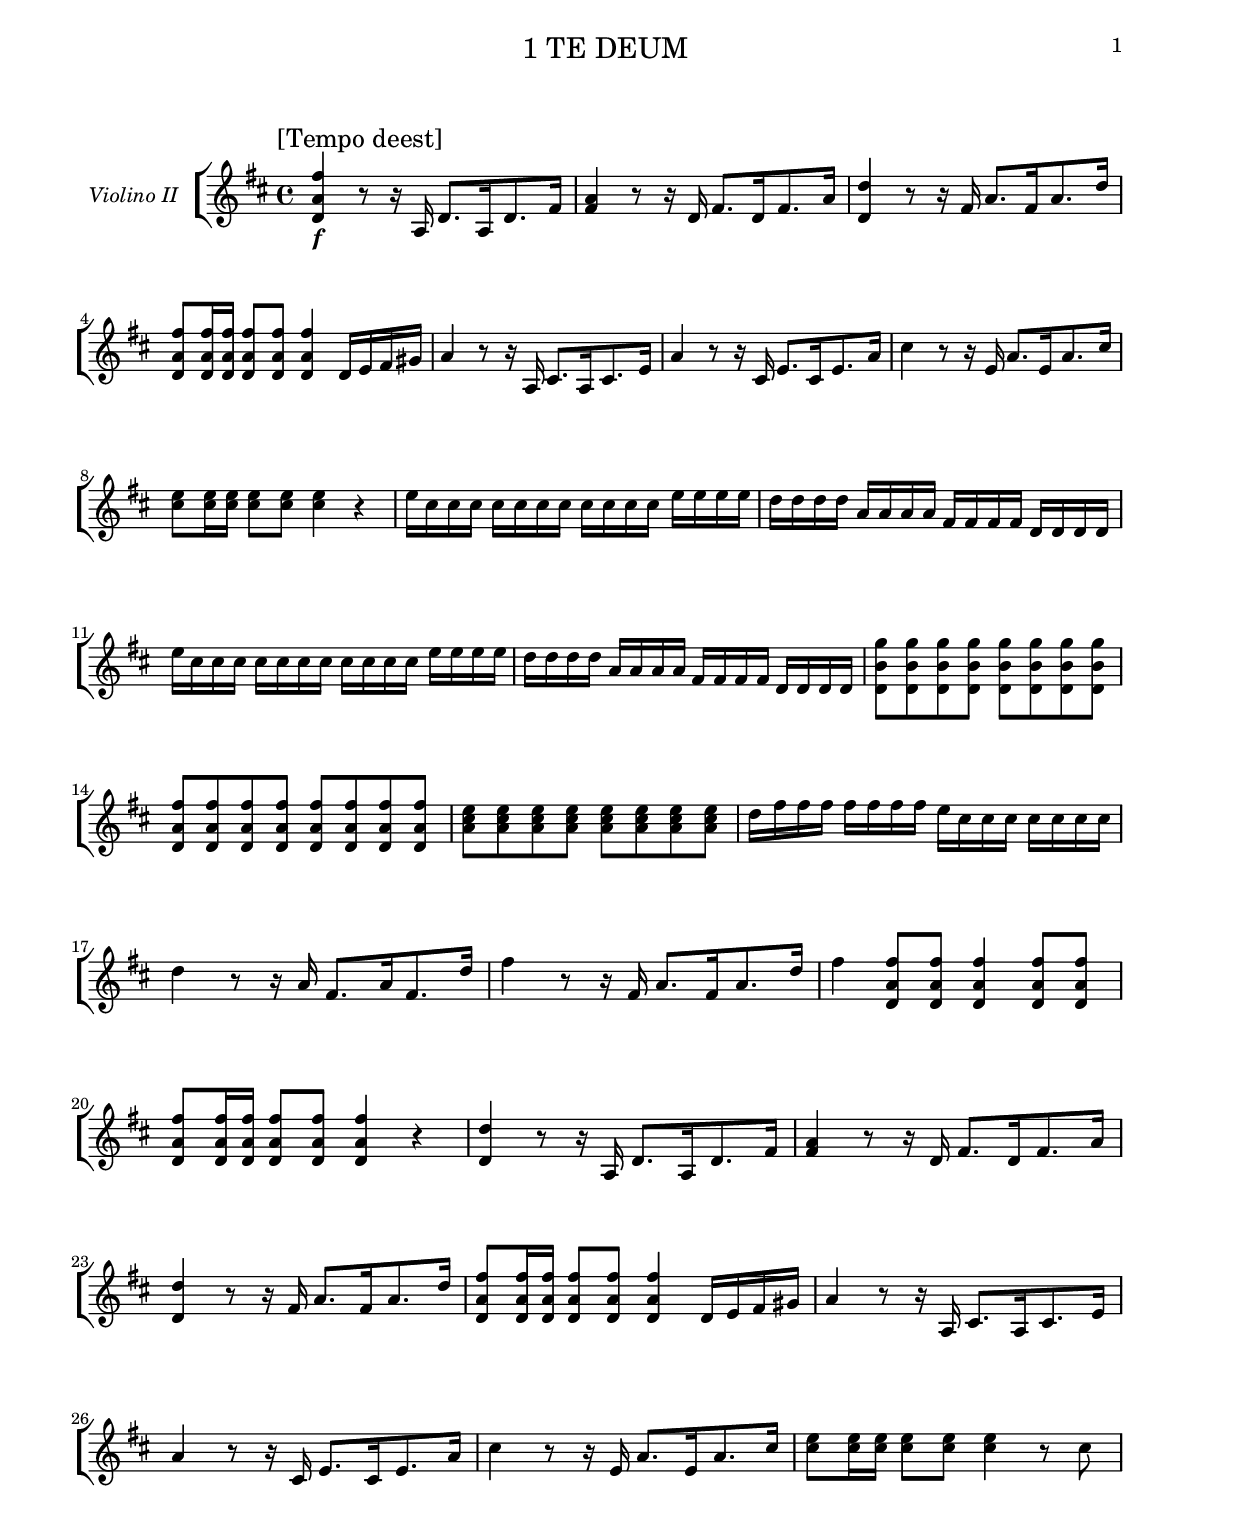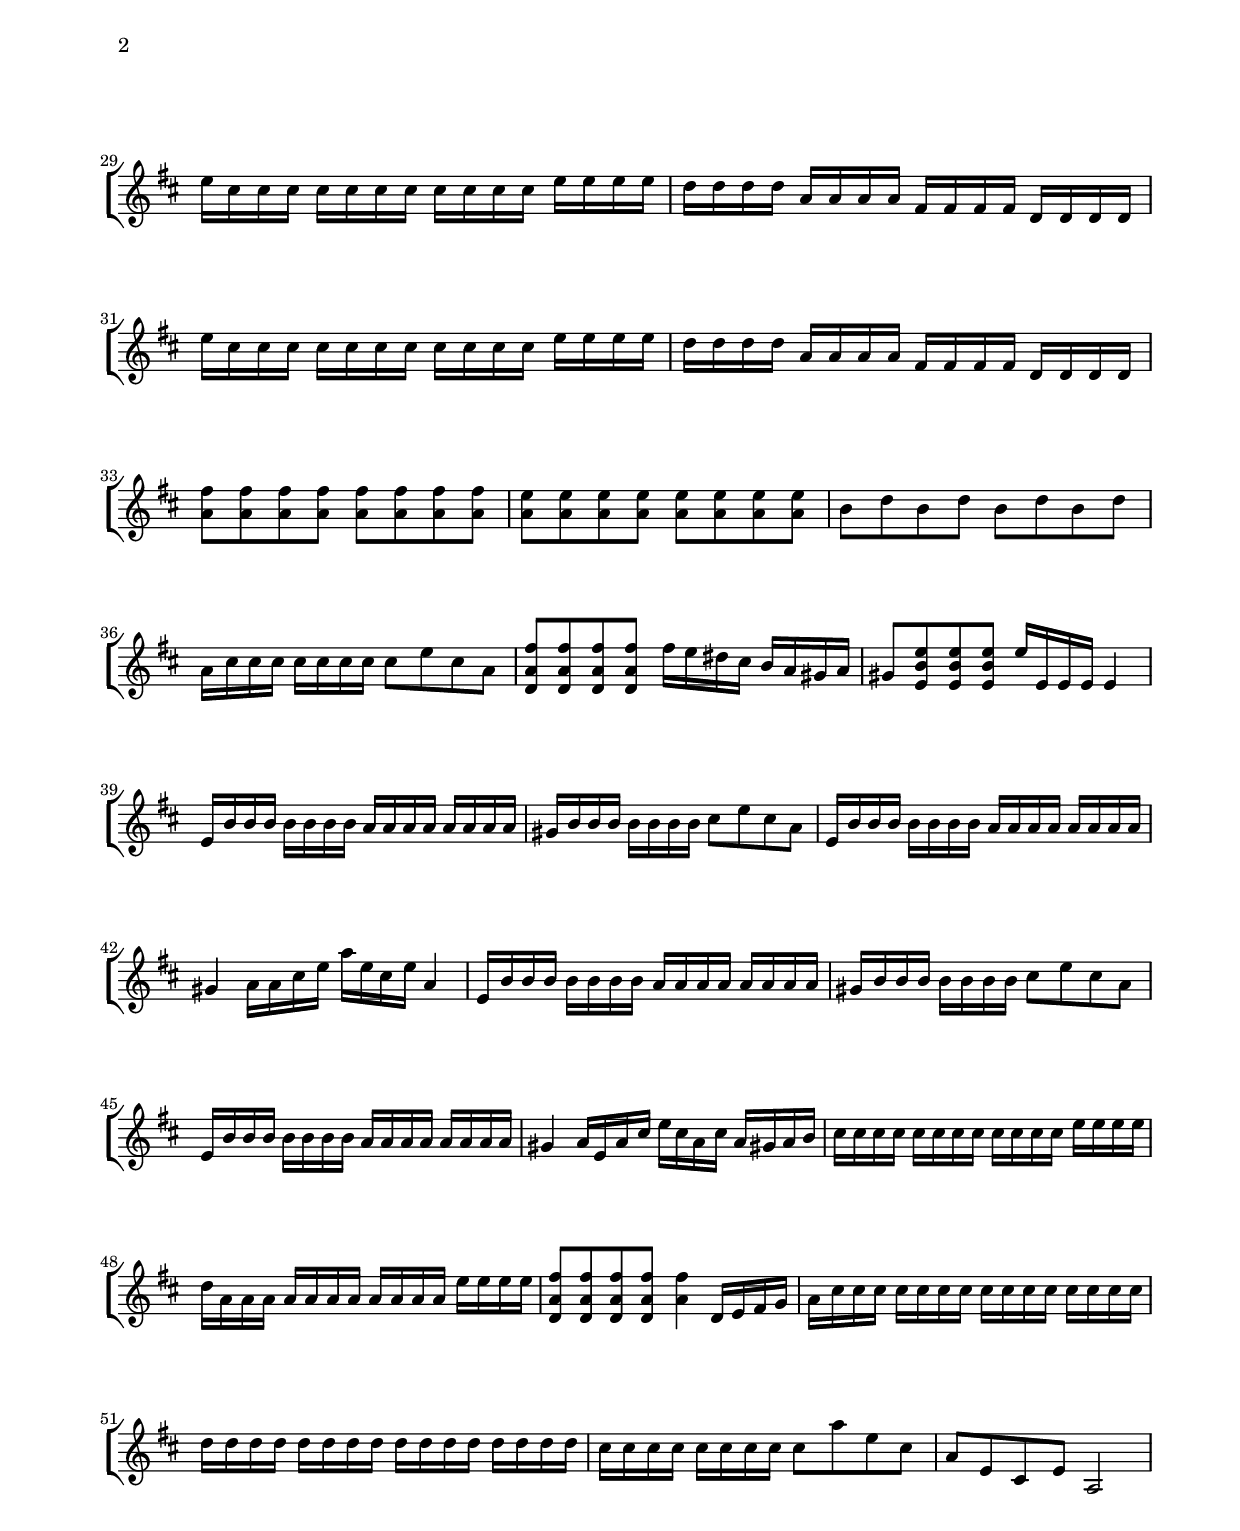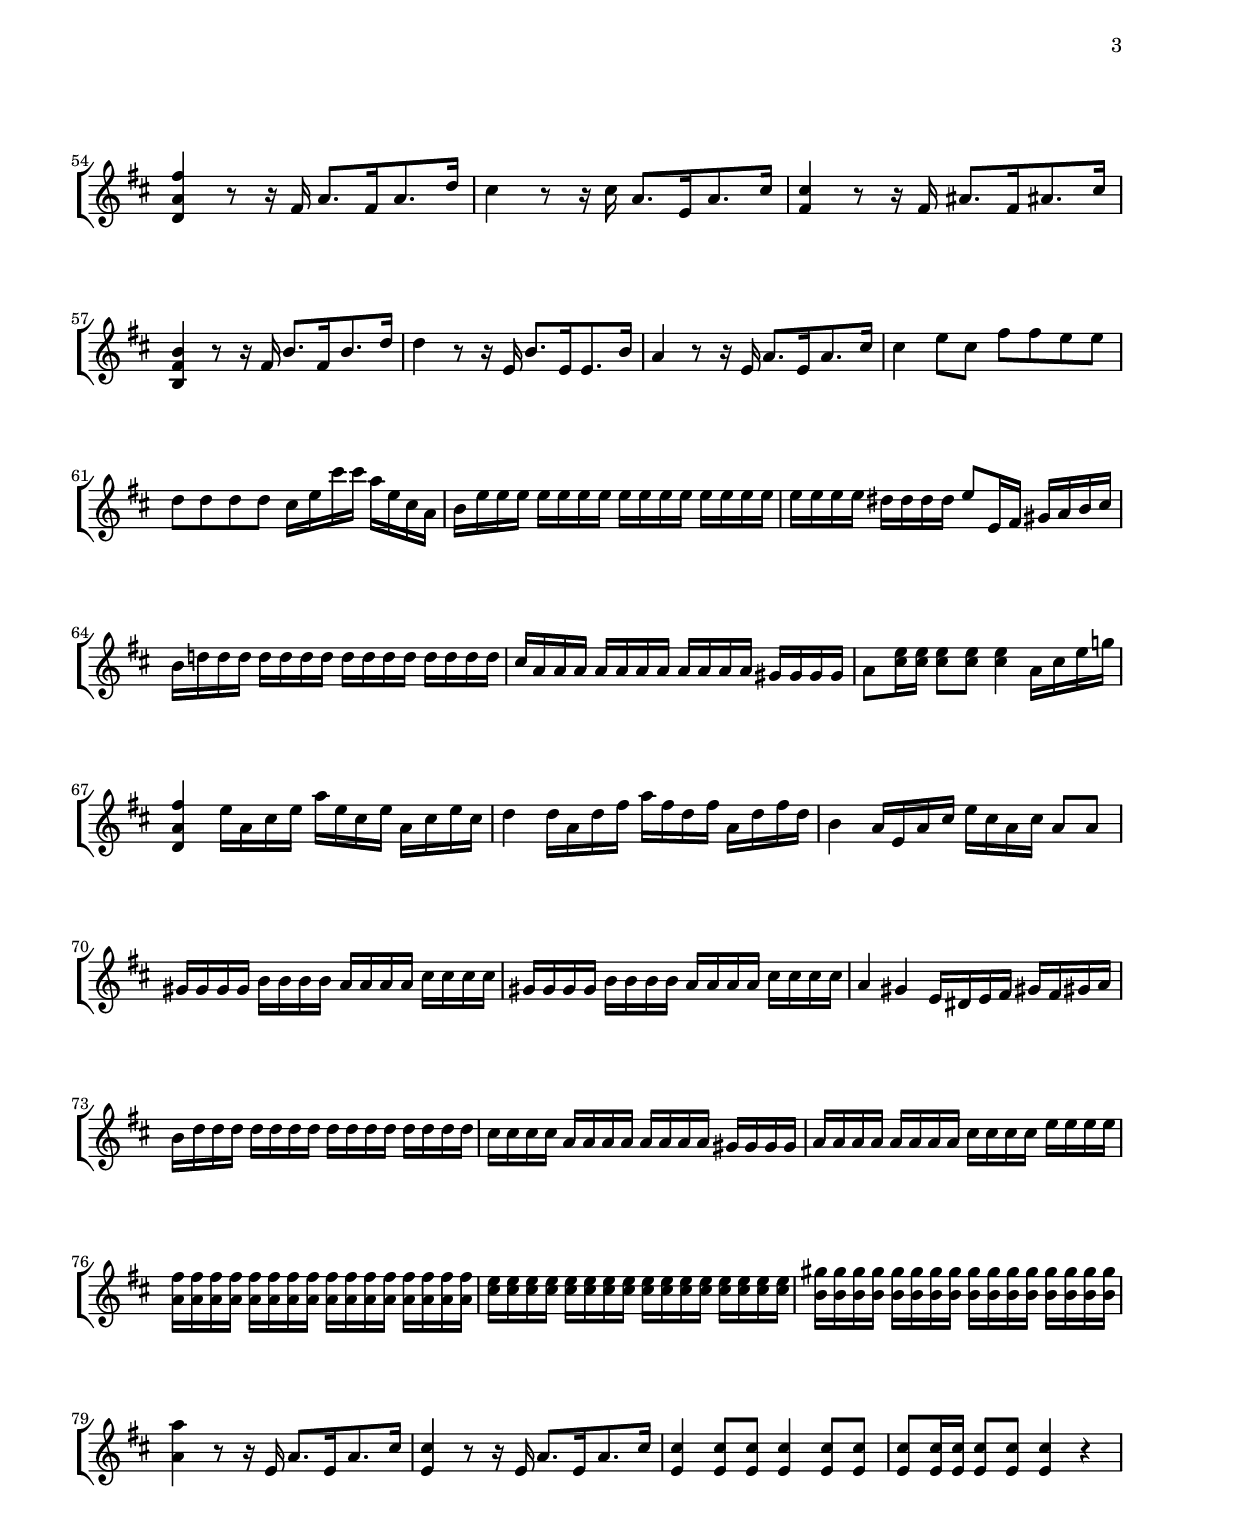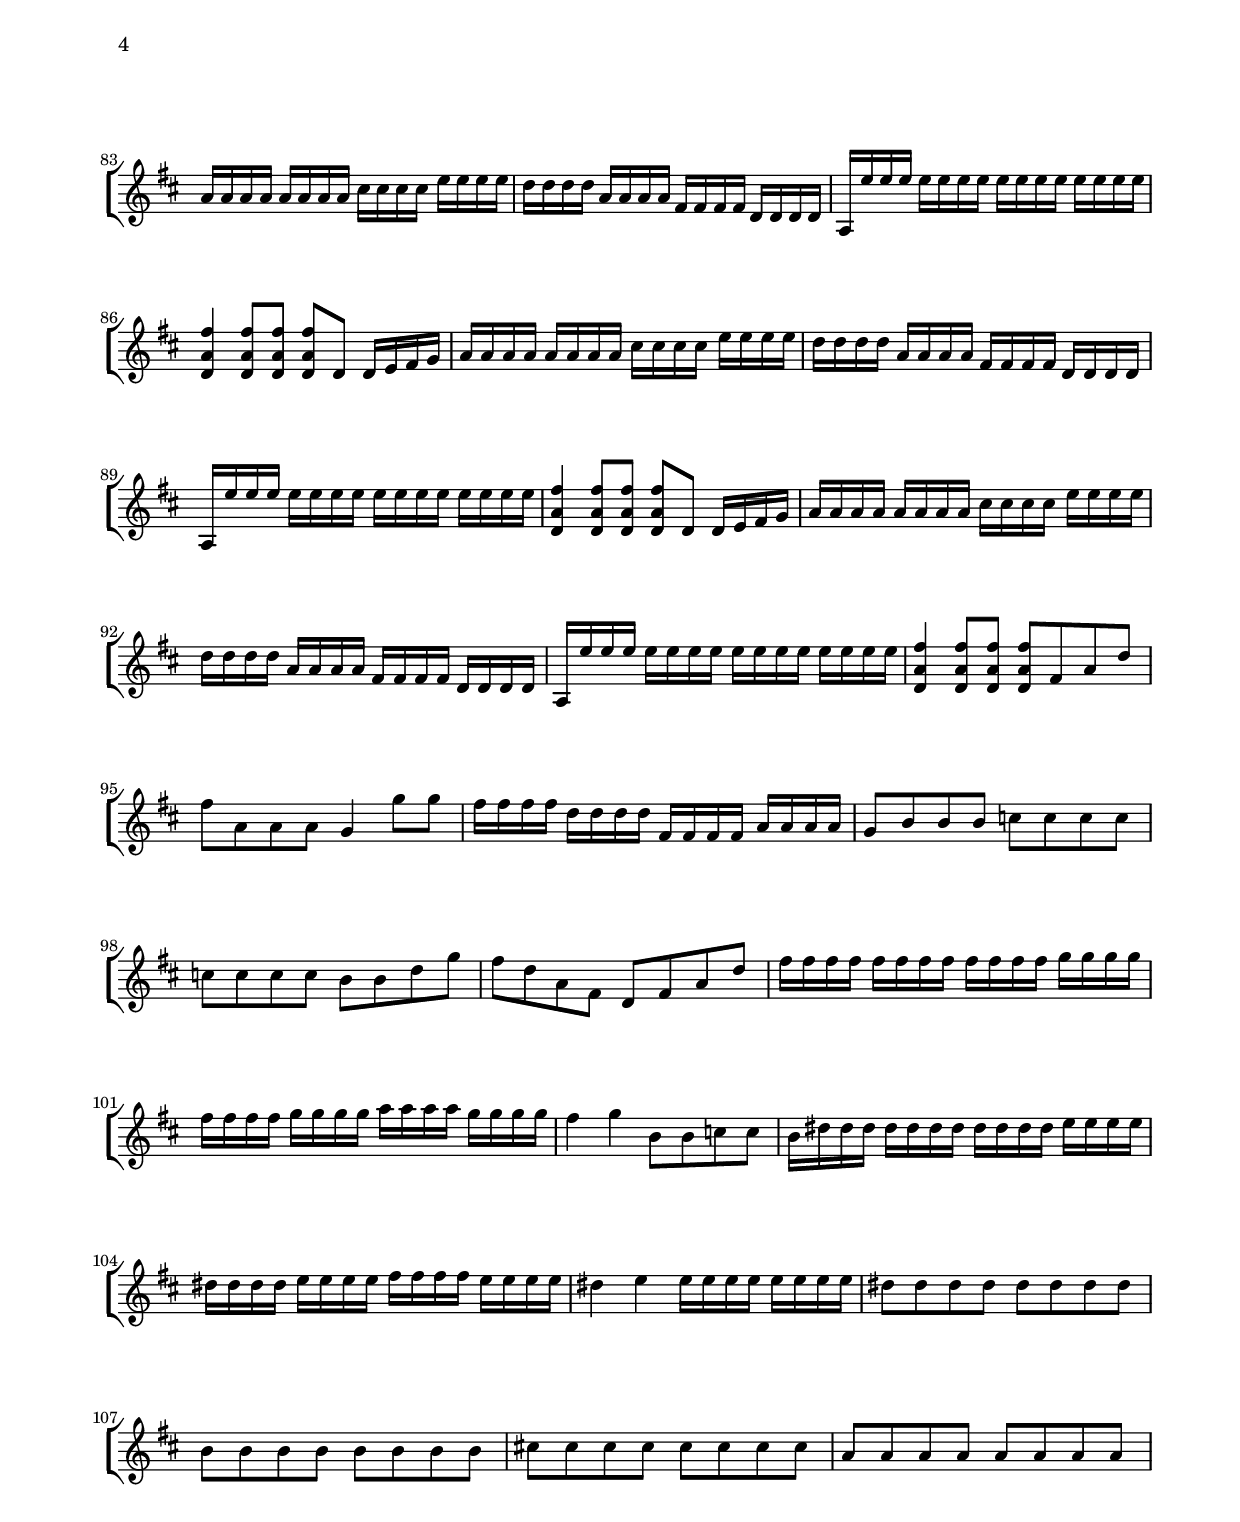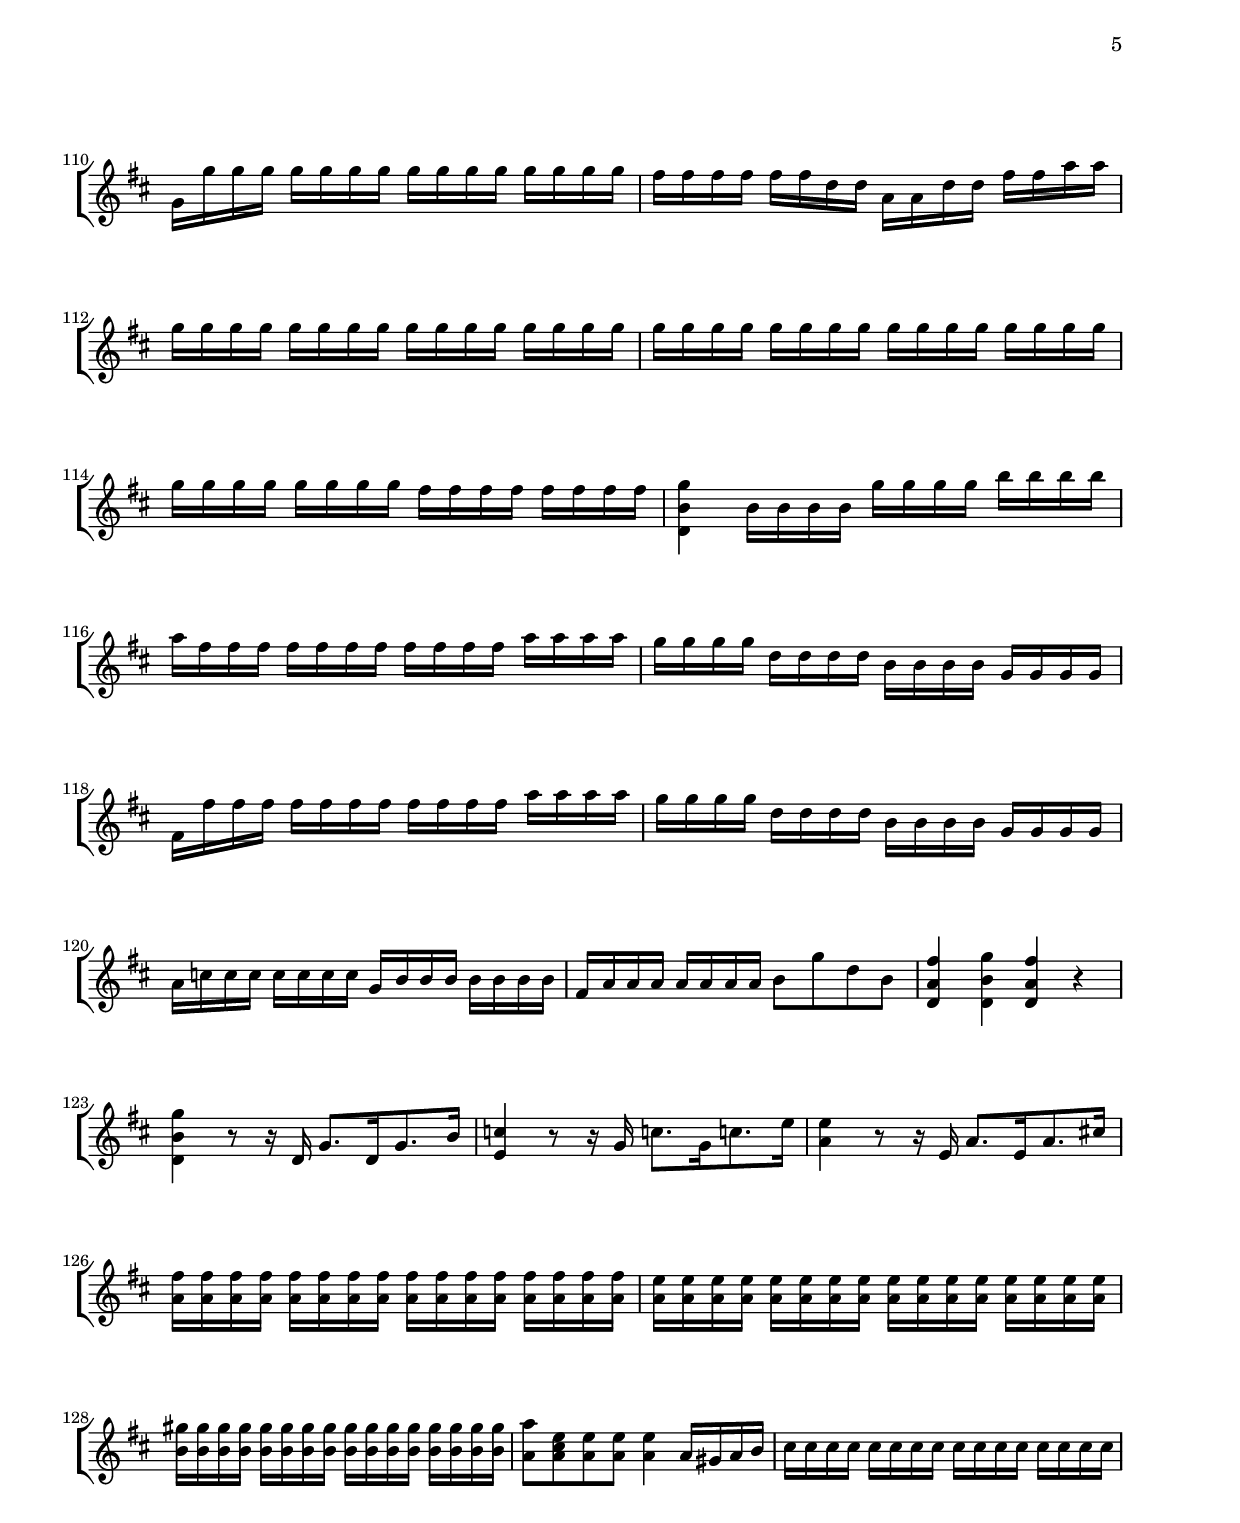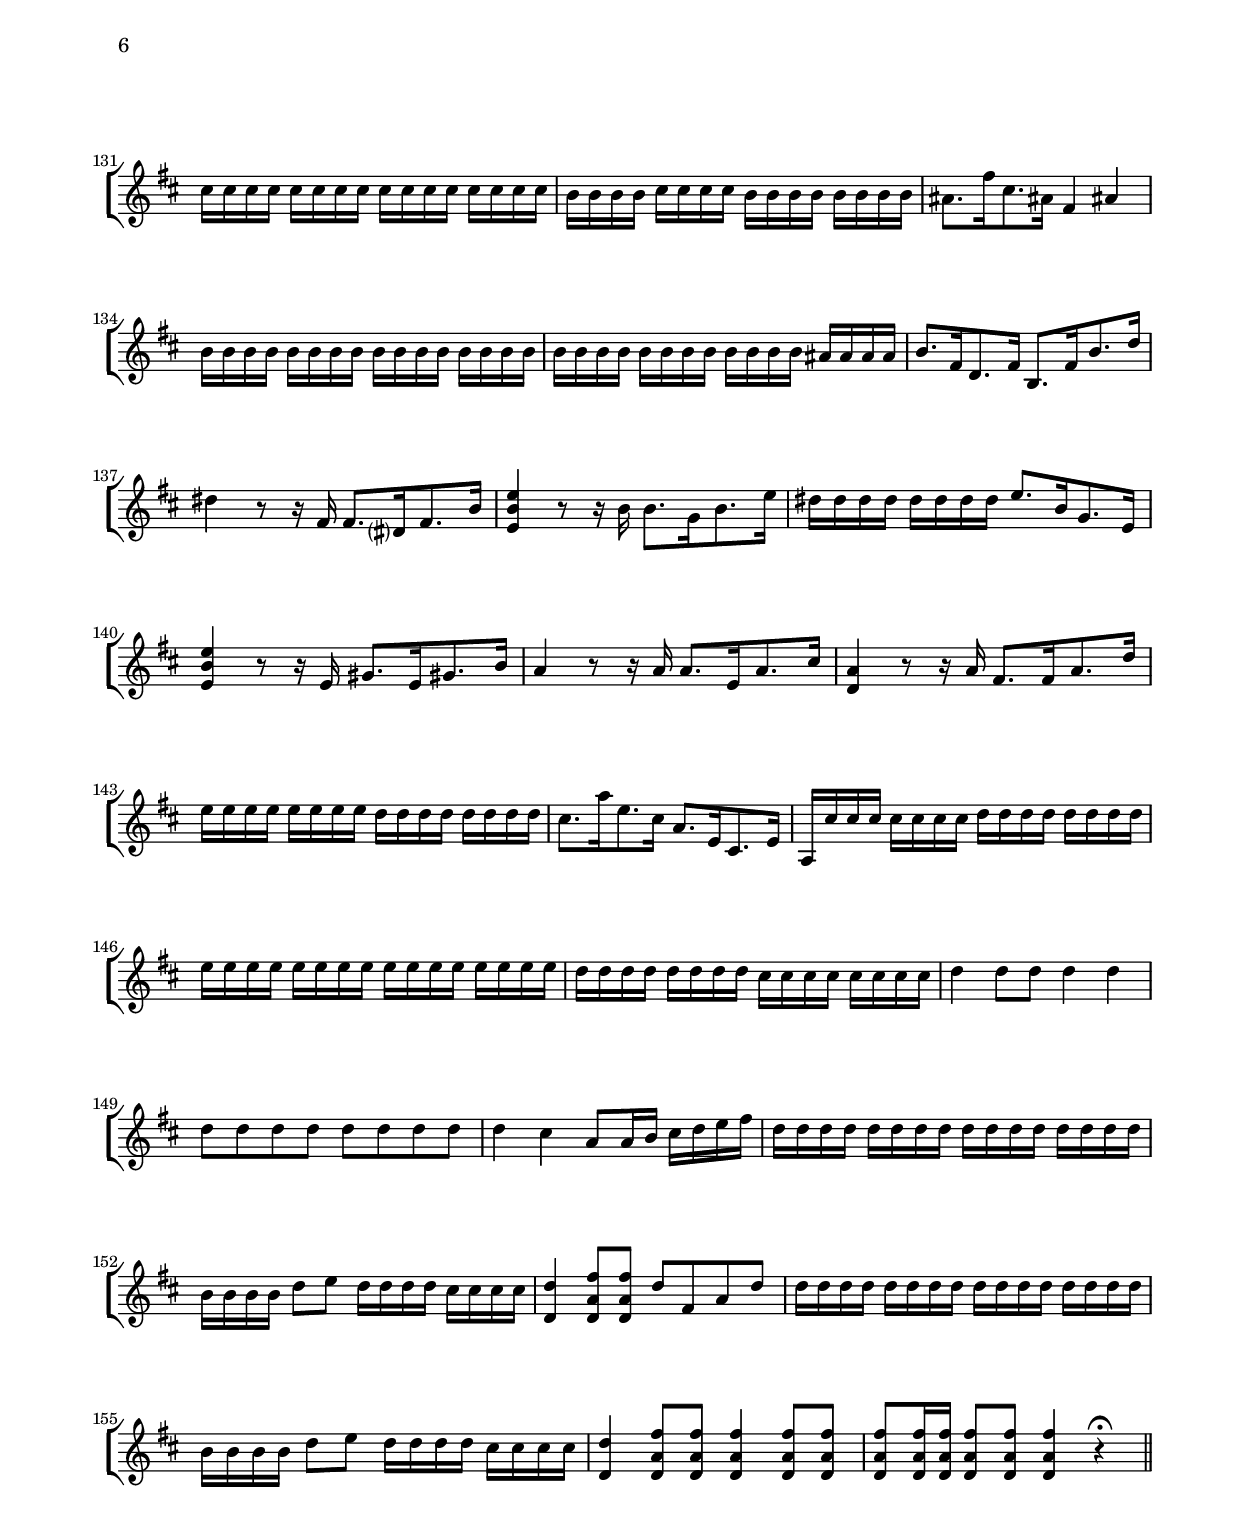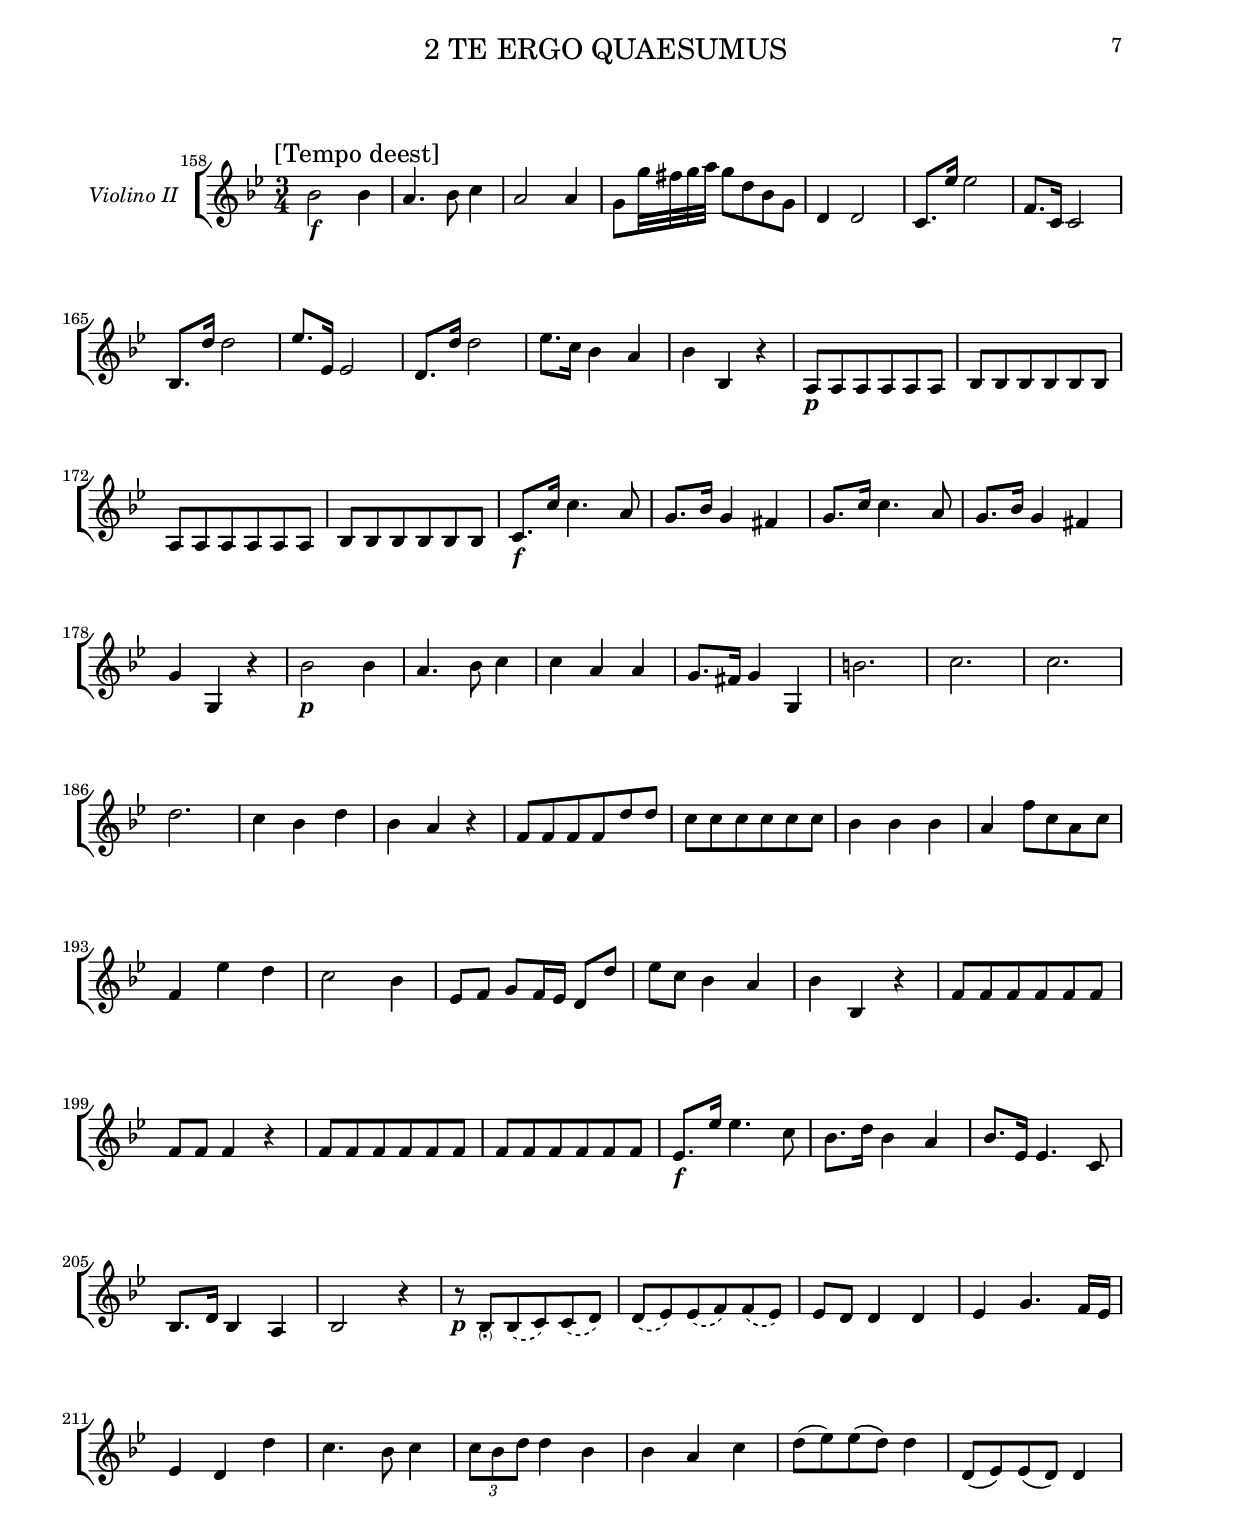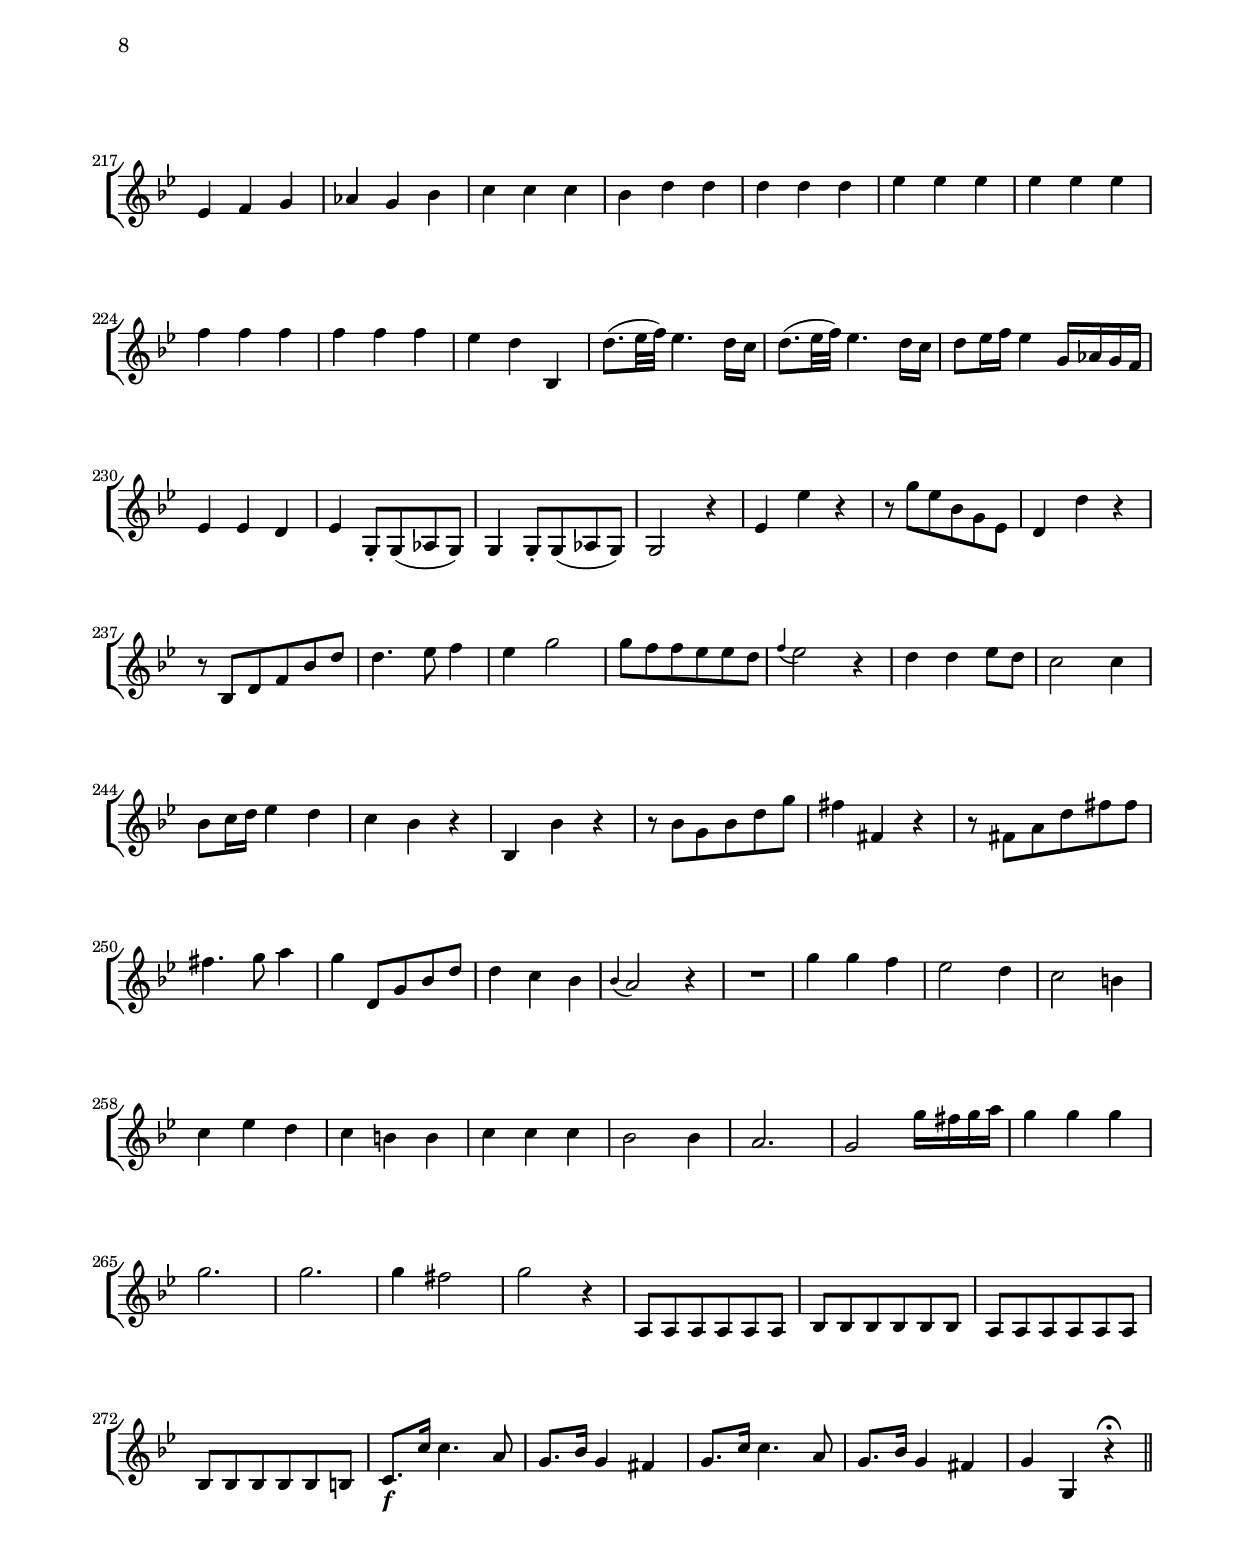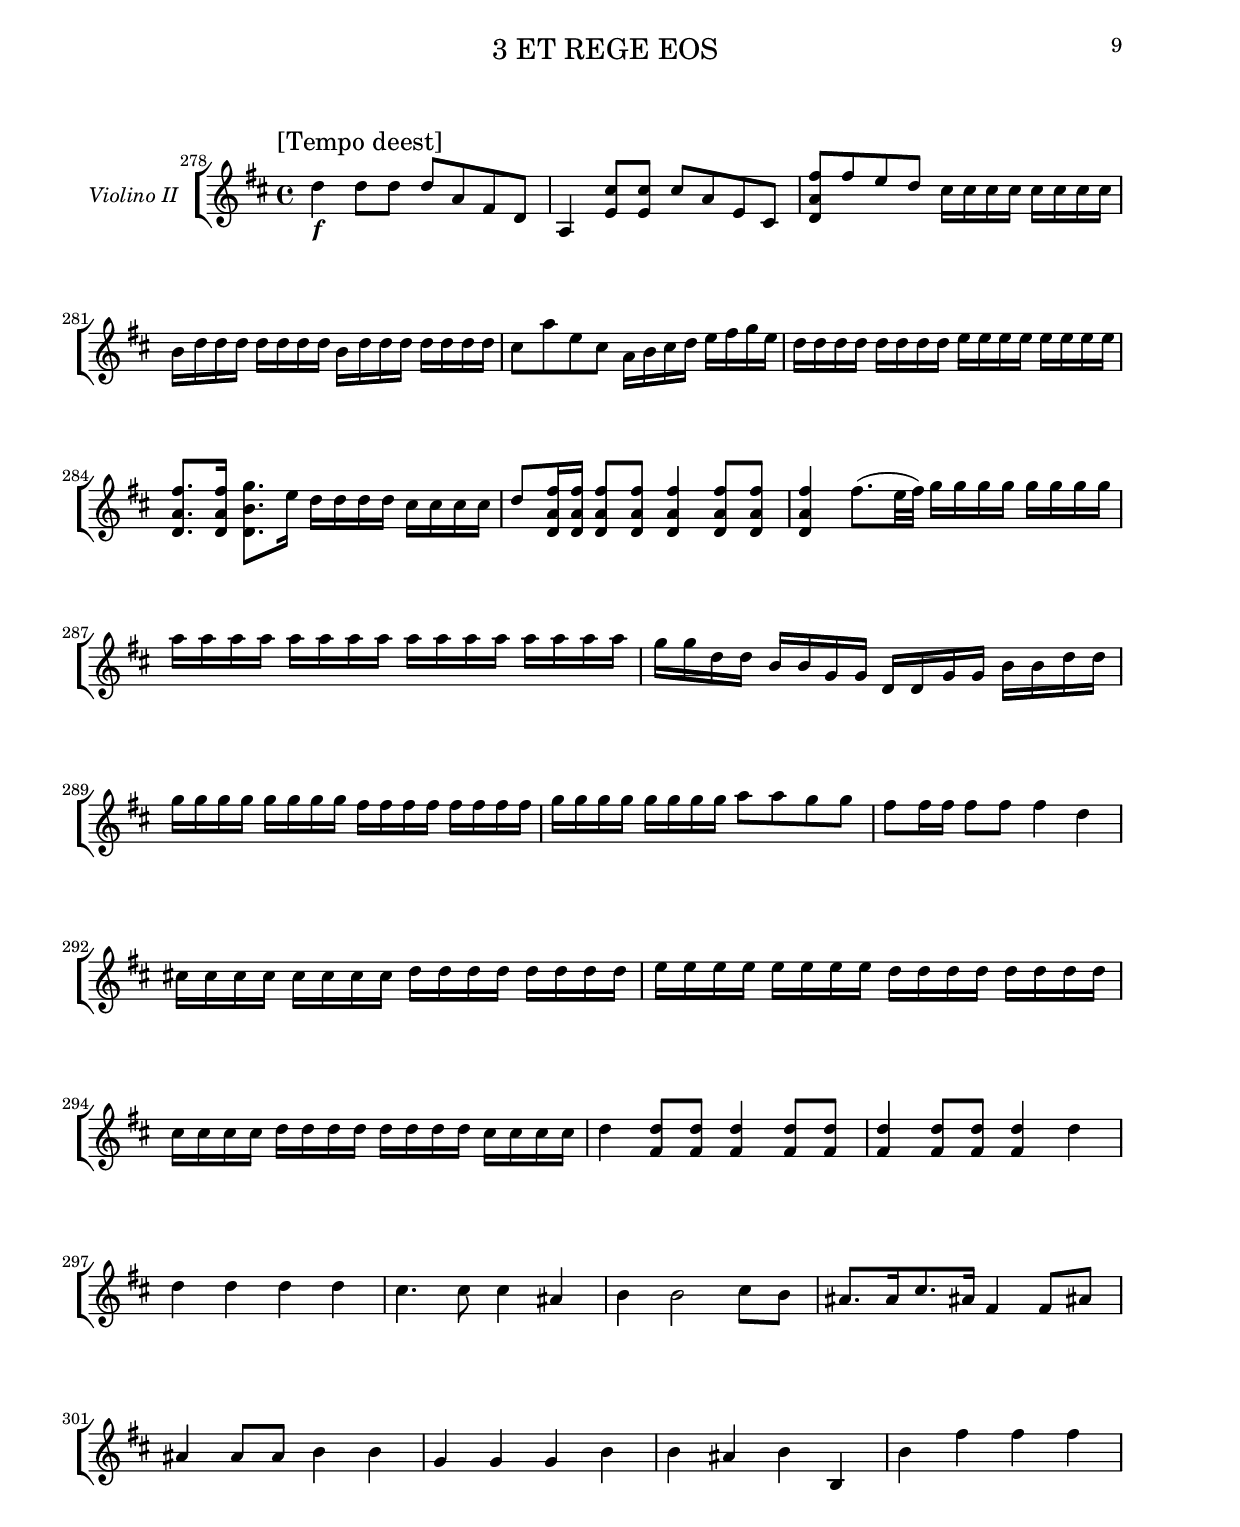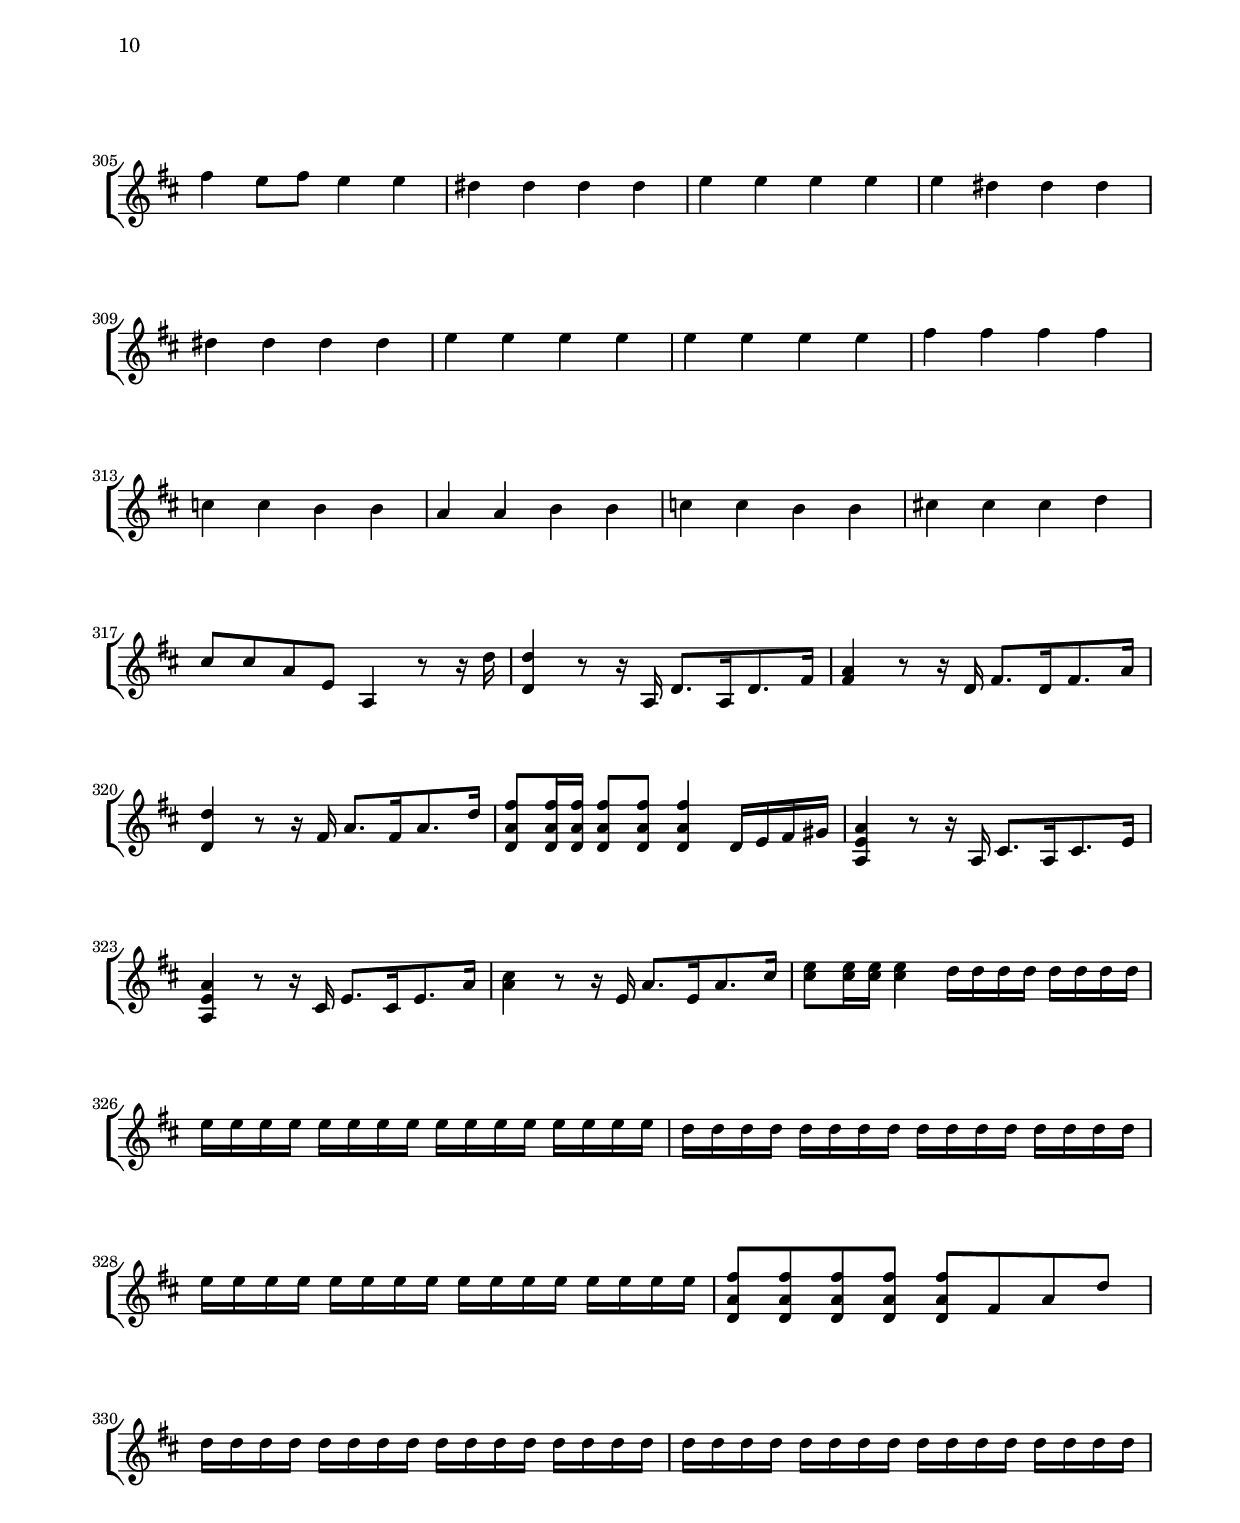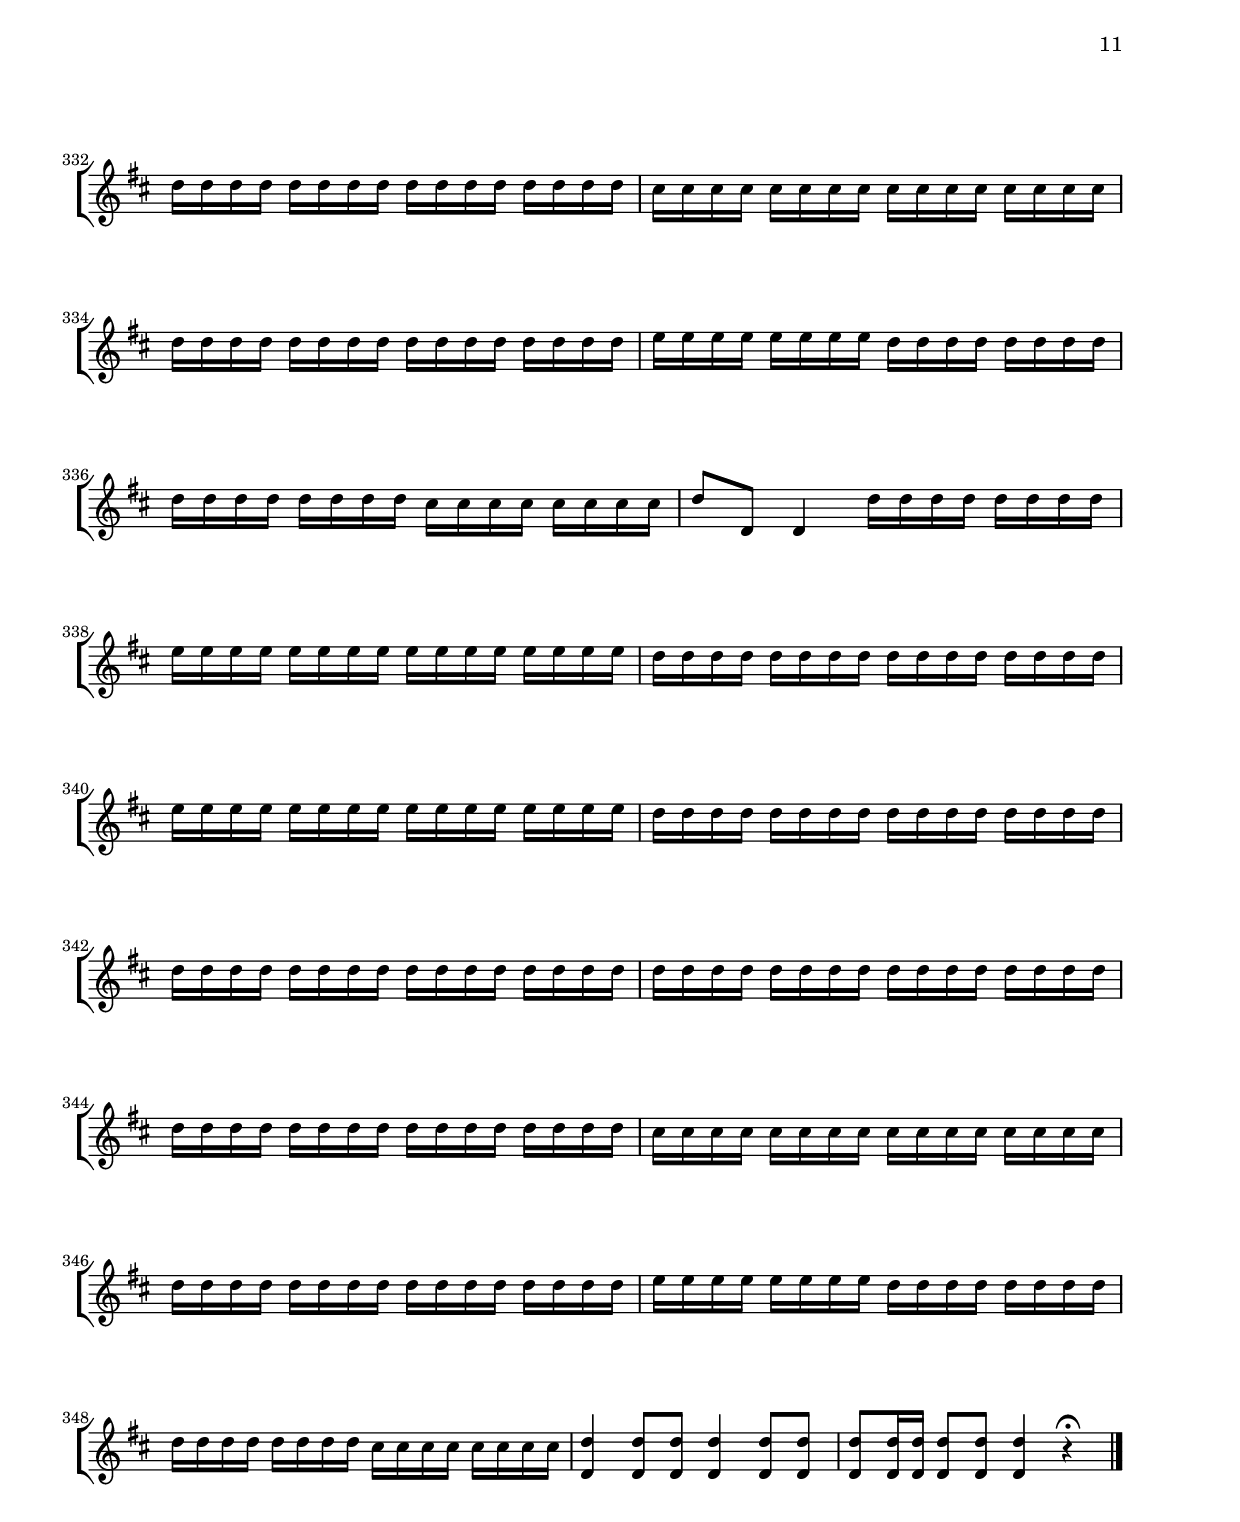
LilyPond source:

% (c) 2018 by Wolfgang Skala.
% This file is licensed under the Creative Commons Attribution-NonCommercial-ShareAlike 4.0 International License.
% To view a copy of this license, visit http://creativecommons.org/licenses/by-nc-sa/4.0/.

\version "2.18.0"

\include "../definitions.ly"

\paper {
	#(set-paper-size "a4" 'portrait)
	indent = 2\cm
	top-margin = 1.5\cm
	system-separator-markup = ##f
	system-system-spacing =
    #'((basic-distance . 17)
       (minimum-distance . 17)
       (padding . -100)
       (stretchability . 0))
	
	top-system-spacing =
    #'((basic-distance . 17)
       (minimum-distance . 17)
       (padding . -100)
       (stretchability . 0))
	
	top-markup-spacing =
    #'((basic-distance . 0)
       (minimum-distance . 0)
       (padding . -100)
       (stretchability . 0))
		
	markup-system-spacing =
    #'((basic-distance . 17)
       (minimum-distance . 17)
       (padding . -100)
       (stretchability . 0))
	
	last-bottom-spacing =
    #'((basic-distance . 0)
       (minimum-distance . 0)
       (padding . 0)
       (stretchability . 1.0e7))
	
	systems-per-page = #9
}

#(set-global-staff-size 17.82)


\book {
	\bookpart {
		\header {
			movement = "1 TE DEUM"
		}
		\score {
			<<
				\new StaffGroup <<
					\new Staff {
						\set Staff.instrumentName = "Violino II"
						\TeDeumViolinoII
					}
				>>
			>>
		}
	}
	\bookpart {
		\header {
			movement = "2 TE ERGO QUAESUMUS"
		}
		\score {
			<<
				\new StaffGroup <<
					\new Staff {
						\set Staff.instrumentName = "Violino II"
						\TeErgoViolinoII
					}
				>>
			>>
		}
	}
	\bookpart {
		\header {
			movement = "3 ET REGE EOS"
		}
		\score {
			<<
				\new StaffGroup <<
					\new Staff {
						\set Staff.instrumentName = "Violino II"
						\EtRegeViolinoII
					}
				>>
			>>
		}
	}
}